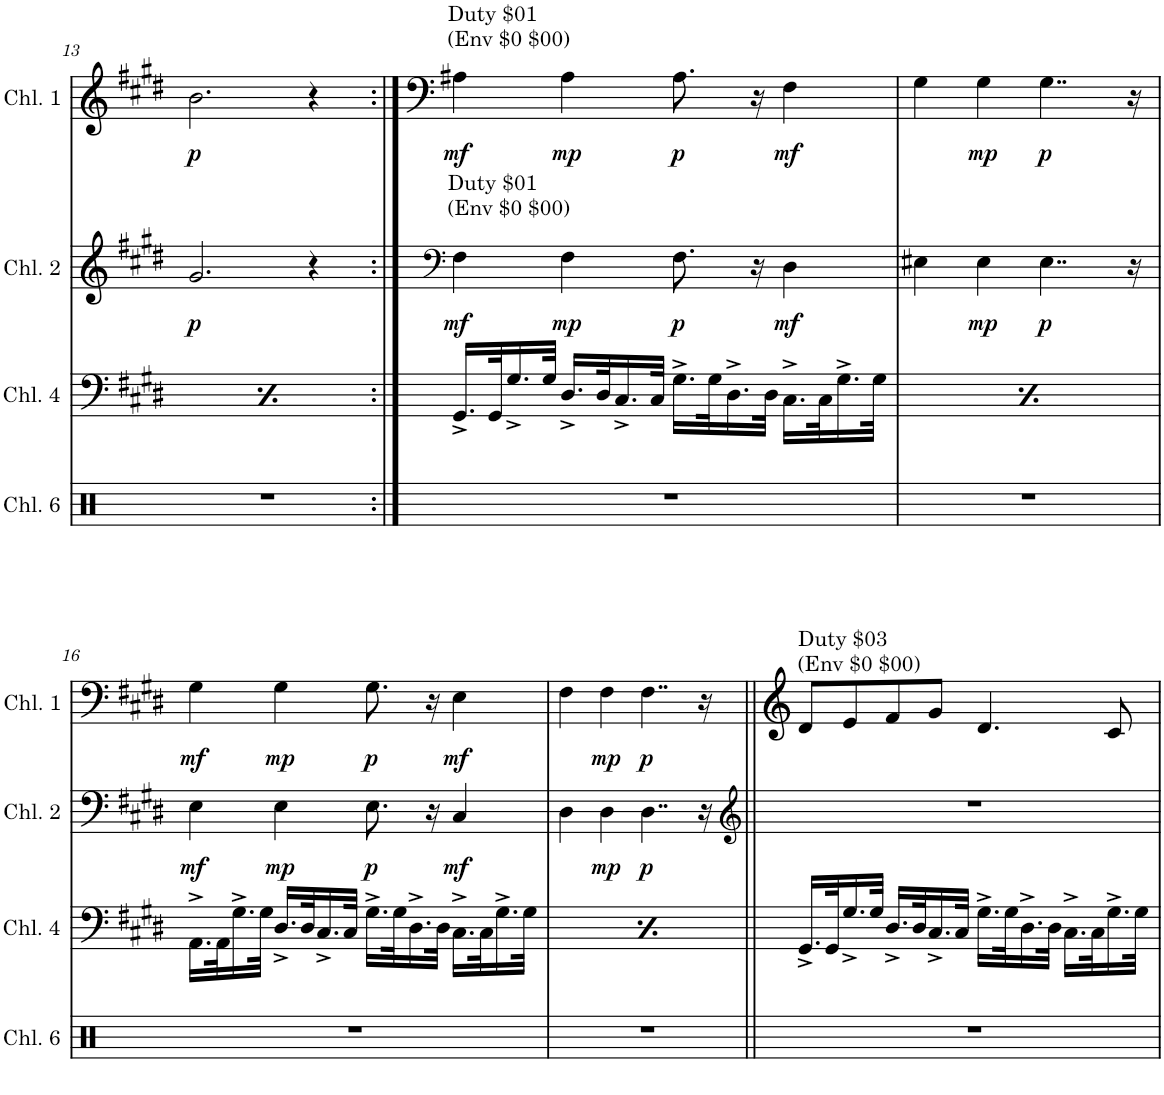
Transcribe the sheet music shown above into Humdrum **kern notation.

**kern	**kern	**kern	**dynam	**kern	**dynam
*part4	*part3	*part2	*part2	*part1	*part1
*staff4	*staff3	*staff2	*staff2	*staff1	*staff1
*I"Channel 6	*I"Channel 4	*I"Channel 0	*	*I"Channel 1	*
*I'Chl. 6	*I'Chl. 4	*I'Chl. 2	*	*I'Chl. 1	*
!!LO:PB:g=z
*clefX	*clefF4	*clefF4	*	*clefG2	*
*k[]	*k[f#c#g#d#]	*k[f#c#g#d#]	*	*k[f#c#g#d#]	*
*M4/4	*M4/4	*M4/4	*	*M4/4	*
*met(c)	*met(c)	*met(c)	*	*met(c)	*
=13	=13	=13	=13	=13	=13
!	!	!	!LO:DY:b	!	!LO:DY:b
1r	16.AA^\LL	2.g#/	p	2.b\	p
.	32AA\K	.	.	.	.
.	16.G#^\	.	.	.	.
.	32G#\JJk	.	.	.	.
.	16.D#^/LL	.	.	.	.
.	32D#/K	.	.	.	.
.	16.C#^/	.	.	.	.
.	32C#/JJk	.	.	.	.
.	16.G#^\LL	.	.	.	.
.	32G#\K	.	.	.	.
.	16.D#^\	.	.	.	.
.	32D#\JJk	.	.	.	.
.	16.C#^\LL	4r	.	4r	.
.	32C#\K	.	.	.	.
.	16.G#^\	.	.	.	.
.	32G#\JJk	.	.	.	.
=14:|!	=14:|!	=14:|!	=14:|!	=14:|!	=14:|!
*	*	*clefF4	*	*	*
!	!	!	!	!LO:TX:a:t=Duty $01	!
!	!	!	!	!LO:TX:a:t=(Env $0 $00)	!
!	!	!LO:TX:a:t=Duty $01	!	!	!
!	!	!LO:TX:a:t=(Env $0 $00)	!	!	!
!	!	!	!LO:DY:b	!	!LO:DY:b
1r	16.GG#^/LL	4F#\	mf	4A#X\	mf
.	32GG#/K	.	.	.	.
.	16.G#^/	.	.	.	.
.	32G#/JJk	.	.	.	.
!	!	!	!LO:DY:b	!	!LO:DY:b
.	16.D#^/LL	4F#\	mp	4A#\	mp
.	32D#/K	.	.	.	.
.	16.C#^/	.	.	.	.
.	32C#/JJk	.	.	.	.
!	!	!	!LO:DY:b	!	!LO:DY:b
.	16.G#^\LL	8.F#\	p	8.A#\	p
.	32G#\K	.	.	.	.
.	16.D#^\	.	.	.	.
.	.	16r	.	16r	.
.	32D#\JJk	.	.	.	.
!	!	!	!LO:DY:b	!	!LO:DY:b
.	16.C#^\LL	4D#\	mf	4F#\	mf
.	32C#\K	.	.	.	.
.	16.G#^\	.	.	.	.
.	32G#\JJk	.	.	.	.
=15	=15	=15	=15	=15	=15
1r	16.GG#^/LL	4E#X\	.	4G#\	.
.	32GG#/K	.	.	.	.
.	16.G#^/	.	.	.	.
.	32G#/JJk	.	.	.	.
!	!	!	!LO:DY:b	!	!LO:DY:b
.	16.D#^/LL	4E#\	mp	4G#\	mp
.	32D#/K	.	.	.	.
.	16.C#^/	.	.	.	.
.	32C#/JJk	.	.	.	.
!	!	!	!LO:DY:b	!	!LO:DY:b
.	16.G#^\LL	4..E#\	p	4..G#\	p
.	32G#\K	.	.	.	.
.	16.D#^\	.	.	.	.
.	32D#\JJk	.	.	.	.
.	16.C#^\LL	.	.	.	.
.	32C#\K	.	.	.	.
.	16.G#^\	.	.	.	.
.	.	16r	.	16r	.
.	32G#\JJk	.	.	.	.
!!LO:LB:g=z
=16	=16	=16	=16	=16	=16
!	!	!	!LO:DY:b	!	!LO:DY:b
1r	16.AA^\LL	4E\	mf	4G#\	mf
.	32AA\K	.	.	.	.
.	16.G#^\	.	.	.	.
.	32G#\JJk	.	.	.	.
!	!	!	!LO:DY:b	!	!LO:DY:b
.	16.D#^/LL	4E\	mp	4G#\	mp
.	32D#/K	.	.	.	.
.	16.C#^/	.	.	.	.
.	32C#/JJk	.	.	.	.
!	!	!	!LO:DY:b	!	!LO:DY:b
.	16.G#^\LL	8.E\	p	8.G#\	p
.	32G#\K	.	.	.	.
.	16.D#^\	.	.	.	.
.	.	16r	.	16r	.
.	32D#\JJk	.	.	.	.
!	!	!	!LO:DY:b	!	!LO:DY:b
.	16.C#^\LL	4C#/	mf	4E\	mf
.	32C#\K	.	.	.	.
.	16.G#^\	.	.	.	.
.	32G#\JJk	.	.	.	.
=17	=17	=17	=17	=17	=17
1r	16.AA^\LL	4D#\	.	4F#\	.
.	32AA\K	.	.	.	.
.	16.G#^\	.	.	.	.
.	32G#\JJk	.	.	.	.
!	!	!	!LO:DY:b	!	!LO:DY:b
.	16.D#^/LL	4D#\	mp	4F#\	mp
.	32D#/K	.	.	.	.
.	16.C#^/	.	.	.	.
.	32C#/JJk	.	.	.	.
!	!	!	!LO:DY:b	!	!LO:DY:b
.	16.G#^\LL	4..D#\	p	4..F#\	p
.	32G#\K	.	.	.	.
.	16.D#^\	.	.	.	.
.	32D#\JJk	.	.	.	.
.	16.C#^\LL	.	.	.	.
.	32C#\K	.	.	.	.
.	16.G#^\	.	.	.	.
.	.	16r	.	16r	.
.	32G#\JJk	.	.	.	.
=18||	=18||	=18||	=18||	=18||	=18||
*	*	*clefG2	*	*	*
!	!	!	!	!LO:TX:a:t=Duty $03	!
!	!	!	!	!LO:TX:a:t=(Env $0 $00)	!
1r	16.GG#^/LL	1r	.	8d#/L	.
.	32GG#/K	.	.	.	.
.	16.G#^/	.	.	8e/	.
.	32G#/JJk	.	.	.	.
.	16.D#^/LL	.	.	8f#/	.
.	32D#/K	.	.	.	.
.	16.C#^/	.	.	8g#/J	.
.	32C#/JJk	.	.	.	.
.	16.G#^\LL	.	.	4.d#/	.
.	32G#\K	.	.	.	.
.	16.D#^\	.	.	.	.
.	32D#\JJk	.	.	.	.
.	16.C#^\LL	.	.	.	.
.	32C#\K	.	.	.	.
.	16.G#^\	.	.	8c#/	.
.	32G#\JJk	.	.	.	.
=	=	=	=	=	=
*-	*-	*-	*-	*-	*-
